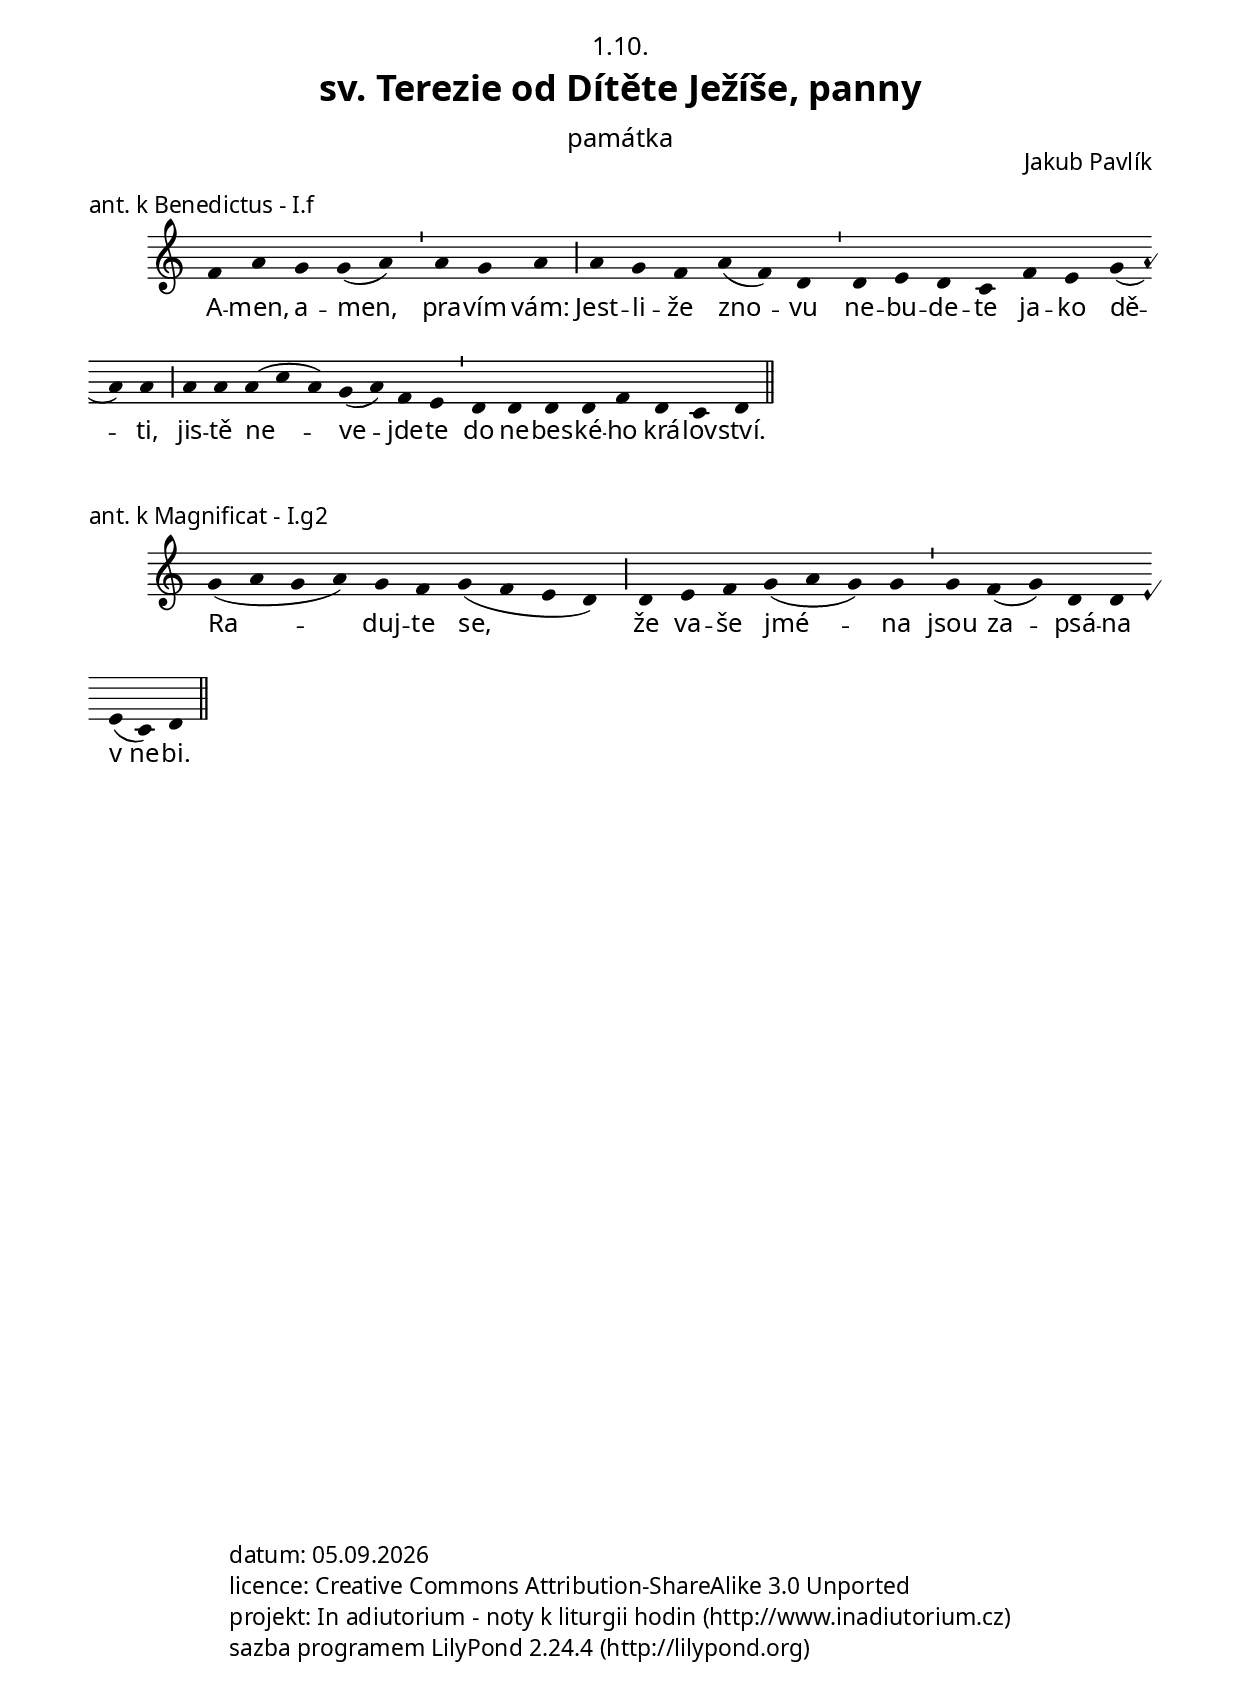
\version "2.16.0"

\include "../spolecne.ly"
\include "../dilyresponsorii.ly"

\header {
  title = \markup\titleSvatek
            "sv. Terezie od Dítěte Ježíše, panny"
            památka
            1.10.
  composer = "Jakub Pavlík"
}

\score {
  \relative c' {
    \choralniRezim
    f4 a g g( a) \barMin a g a \barMaior
    a g f a( f) d \barMin d e d c f e g( a) a \barMaior
    a a a( c a) g( a) f e \barMin d d d d f d c d \barFinalis
  }
  \addlyrics {
    A -- men, a -- men, pra -- vím vám:
    Jest -- li -- že zno -- vu ne -- bu -- de -- te ja -- ko dě -- ti,
    jis -- tě ne -- ve -- jde -- te do ne -- bes -- ké -- ho krá -- lov -- ství.
  }
  \header {
    quid = "ant. k Benedictus"
    modus = "I"
    differentia = "f"
    psalmus = ""
    placet = "bída"
    id = ""
    piece = \markup {\sestavTitulekBezZalmu}
  }
}

\score {
  \relative c'' {
    \choralniRezim
    g4( a g a) g f g( f e d) \barMaior
    d e f g( a g) g \barMin g f( g) d d e( c) d \barFinalis
  }
  \addlyrics {
    Ra -- duj -- te se,
    že va -- še jmé -- na jsou za -- psá -- na v_ne -- bi.
  }
  \header {
    quid = "ant. k Magnificat"
    modus = "I"
    differentia = "g2"
    psalmus = ""
    placet = "_Radujte se_ je divné, extra fail je dlouhé melisma na _se_; navíc d se nezdá být přirozenou finálou této melodie, tou je snad spíše g"
    id = ""
    piece = \markup {\sestavTitulekBezZalmu}
  }
}